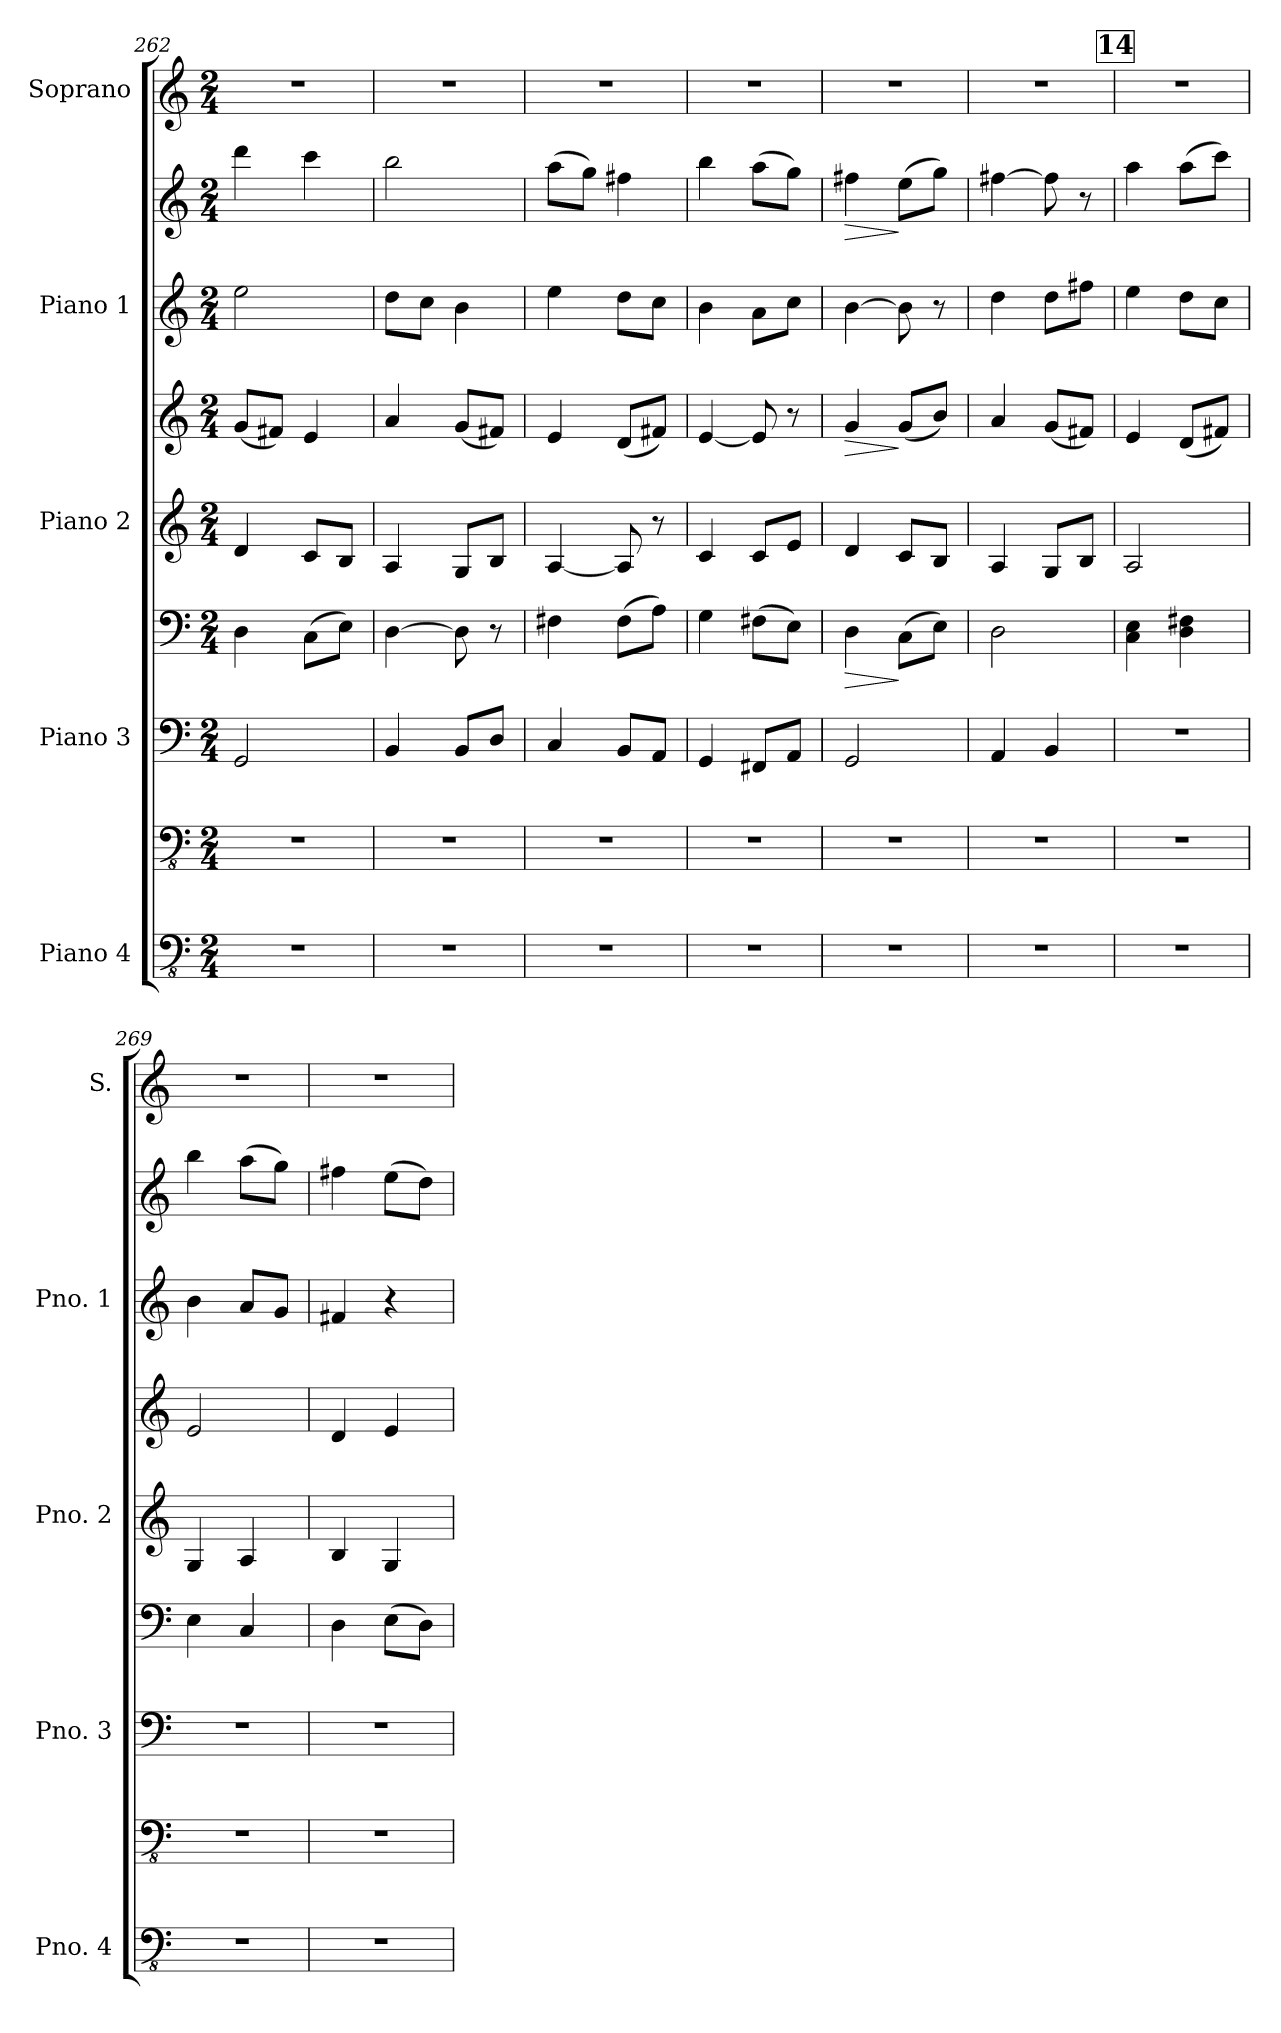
**kern	**kern	**kern	**kern	**dynam	**kern	**kern	**dynam	**kern	**kern	**dynam	**kern
*part5	*part5	*part4	*part4	*part4	*part3	*part3	*part3	*part2	*part2	*part2	*part1
*staff9	*staff8	*staff7	*staff6	*staff6/7	*staff5	*staff4	*staff4/5	*staff3	*staff2	*staff2/3	*staff1
*I"Piano 4	*	*I"Piano 3	*	*	*I"Piano 2	*	*	*I"Piano 1	*	*	*I"Soprano
*I'Pno. 4	*	*I'Pno. 3	*	*	*I'Pno. 2	*	*	*I'Pno. 1	*	*	*I'S.
*clefFv4	*clefFv4	*clefF4	*clefF4	*	*clefG2	*clefG2	*	*clefG2	*clefG2	*	*clefG2
*ITrd7c12	*ITrd7c12	*	*	*	*	*	*	*	*	*	*
*k[]	*k[]	*k[]	*k[]	*	*k[]	*k[]	*	*k[]	*k[]	*	*k[]
*C:	*C:	*C:	*C:	*	*C:	*C:	*	*C:	*C:	*	*C:
*M2/4	*M2/4	*M2/4	*M2/4	*	*M2/4	*M2/4	*	*M2/4	*M2/4	*	*M2/4
=262	=262	=262	=262	=262	=262	=262	=262	=262	=262	=262	=262
2r	2r	2GG/	4D\	.	4d/	(8g/L	.	2ee\	4ddd\	.	2r
.	.	.	.	.	.	8f#X/J)	.	.	.	.	.
.	.	.	(8C\L	.	8c/L	4e/	.	.	4ccc\	.	.
.	.	.	8E\J)	.	8B/J	.	.	.	.	.	.
=263	=263	=263	=263	=263	=263	=263	=263	=263	=263	=263	=263
2r	2r	4BB/	[>4D\	.	4A/	4a/	.	8dd\L	2bb\	.	2r
.	.	.	.	.	.	.	.	8cc\J	.	.	.
.	.	8BB/L	8D\]	.	8G/L	(8g/L	.	4b\	.	.	.
.	.	8D/J	8r	.	8B/J	8f#X/J)	.	.	.	.	.
!!LO:PB:g=z
=264	=264	=264	=264	=264	=264	=264	=264	=264	=264	=264	=264
2r	2r	4C/	4F#X\	.	[<4A/	4e/	.	4ee\	(8aa\L	.	2r
.	.	.	.	.	.	.	.	.	8gg\J)	.	.
.	.	8BB/L	(8F#\L	.	8A/]	(8d/L	.	8dd\L	4ff#X\	.	.
.	.	8AA/J	8A\J)	.	8r	8f#X/J)	.	8cc\J	.	.	.
=265	=265	=265	=265	=265	=265	=265	=265	=265	=265	=265	=265
2r	2r	4GG/	4G\	.	4c/	[<4e/	.	4b\	4bb\	.	2r
.	.	8FF#X/L	(8F#X\L	.	8c/L	8e/]	.	8a\L	(8aa\L	.	.
.	.	8AA/J	8E\J)	.	8e/J	8r	.	8cc\J	8gg\J)	.	.
=266	=266	=266	=266	=266	=266	=266	=266	=266	=266	=266	=266
!	!	!	!	!LO:HP:b	!	!	!LO:HP:b	!	!	!LO:HP:b	!
2r	2r	2GG/	4D\	>	4d/	4g/	>	[>4b\	4ff#X\	>	2r
.	.	.	(8C\L	]	8c/L	(8g/L	]	8b\]	(8ee\L	]	.
.	.	.	8E\J)	.	8B/J	8b/J)	.	8r	8gg\J)	.	.
=267	=267	=267	=267	=267	=267	=267	=267	=267	=267	=267	=267
2r	2r	4AA/	2D\	.	4A/	4a/	.	4dd\	[>4ff#X\	.	2r
.	.	4BB/	.	.	8G/L	(8g/L	.	8dd\L	8ff#\]	.	.
.	.	.	.	.	8B/J	8f#X/J)	.	8ff#X\J	8r	.	.
!!LO:REH:place=s1:a:t=14
=268	=268	=268	=268	=268	=268	=268	=268	=268	=268	=268	=268
2r	2r	2r	4E\ 4C\	.	2A/	4e/	.	4ee\	4aa\	.	2r
.	.	.	4F#X\ 4D\	.	.	(8d/L	.	8dd\L	(8aa\L	.	.
.	.	.	.	.	.	8f#X/J)	.	8cc\J	8ccc\J)	.	.
=269	=269	=269	=269	=269	=269	=269	=269	=269	=269	=269	=269
2r	2r	2r	4E\	.	4G/	2e/	.	4b\	4bb\	.	2r
.	.	.	4C/	.	4A/	.	.	8a/L	(8aa\L	.	.
.	.	.	.	.	.	.	.	8g/J	8gg\J)	.	.
=270	=270	=270	=270	=270	=270	=270	=270	=270	=270	=270	=270
2r	2r	2r	4D\	.	4B/	4d/	.	4f#X/	4ff#X\	.	2r
.	.	.	(8E\L	.	4G/	4e/	.	4r	(8ee\L	.	.
.	.	.	8D\J)	.	.	.	.	.	8dd\J)	.	.
=	=	=	=	=	=	=	=	=	=	=	=
*-	*-	*-	*-	*-	*-	*-	*-	*-	*-	*-	*-
